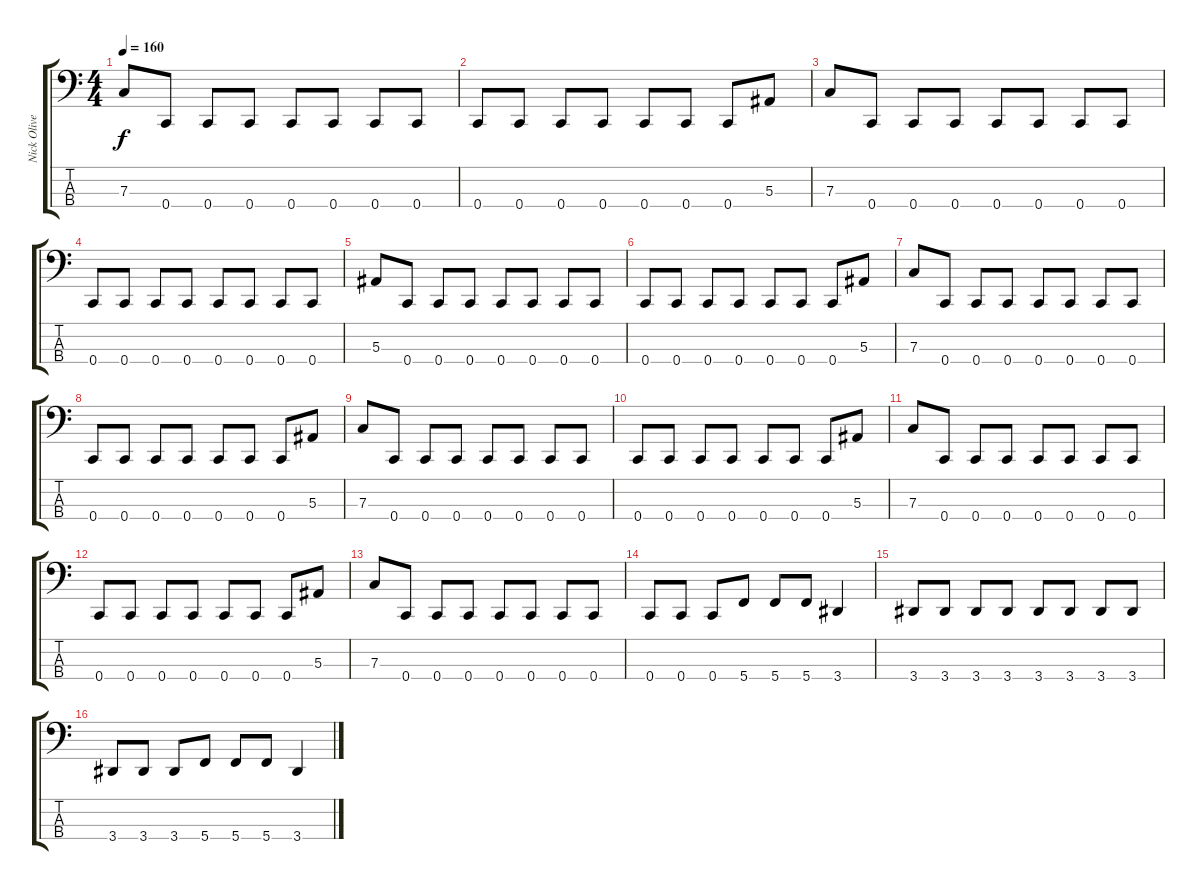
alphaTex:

\track ("Nick Oliveri" "Nick Olive") {instrument electricbassfinger}
\staff {score tabs}
\tuning (Eb2 Bb1 F1 C1) {hide}
\ts (4 4)
\tempo 160
\clef f4
\ks c
7.3.8{dy f} 0.4.8 0.4.8 0.4.8 0.4.8 0.4.8 0.4.8 0.4.8 |
0.4.8 0.4.8 0.4.8 0.4.8 0.4.8 0.4.8 0.4.8 5.3.8 |
7.3.8 0.4.8 0.4.8 0.4.8 0.4.8 0.4.8 0.4.8 0.4.8 |
0.4.8 0.4.8 0.4.8 0.4.8 0.4.8 0.4.8 0.4.8 0.4.8 |
5.3.8 0.4.8 0.4.8 0.4.8 0.4.8 0.4.8 0.4.8 0.4.8 |
0.4.8 0.4.8 0.4.8 0.4.8 0.4.8 0.4.8 0.4.8 5.3.8 |
7.3.8 0.4.8 0.4.8 0.4.8 0.4.8 0.4.8 0.4.8 0.4.8 |
0.4.8 0.4.8 0.4.8 0.4.8 0.4.8 0.4.8 0.4.8 5.3.8 |
7.3.8 0.4.8 0.4.8 0.4.8 0.4.8 0.4.8 0.4.8 0.4.8 |
0.4.8 0.4.8 0.4.8 0.4.8 0.4.8 0.4.8 0.4.8 5.3.8 |
7.3.8 0.4.8 0.4.8 0.4.8 0.4.8 0.4.8 0.4.8 0.4.8 |
0.4.8 0.4.8 0.4.8 0.4.8 0.4.8 0.4.8 0.4.8 5.3.8 |
7.3.8 0.4.8 0.4.8 0.4.8 0.4.8 0.4.8 0.4.8 0.4.8 |
0.4.8 0.4.8 0.4.8 5.4.8 5.4.8 5.4.8 3.4.4 |
3.4.8 3.4.8 3.4.8 3.4.8 3.4.8 3.4.8 3.4.8 3.4.8 |
3.4.8 3.4.8 3.4.8 5.4.8 5.4.8 5.4.8 3.4.4
